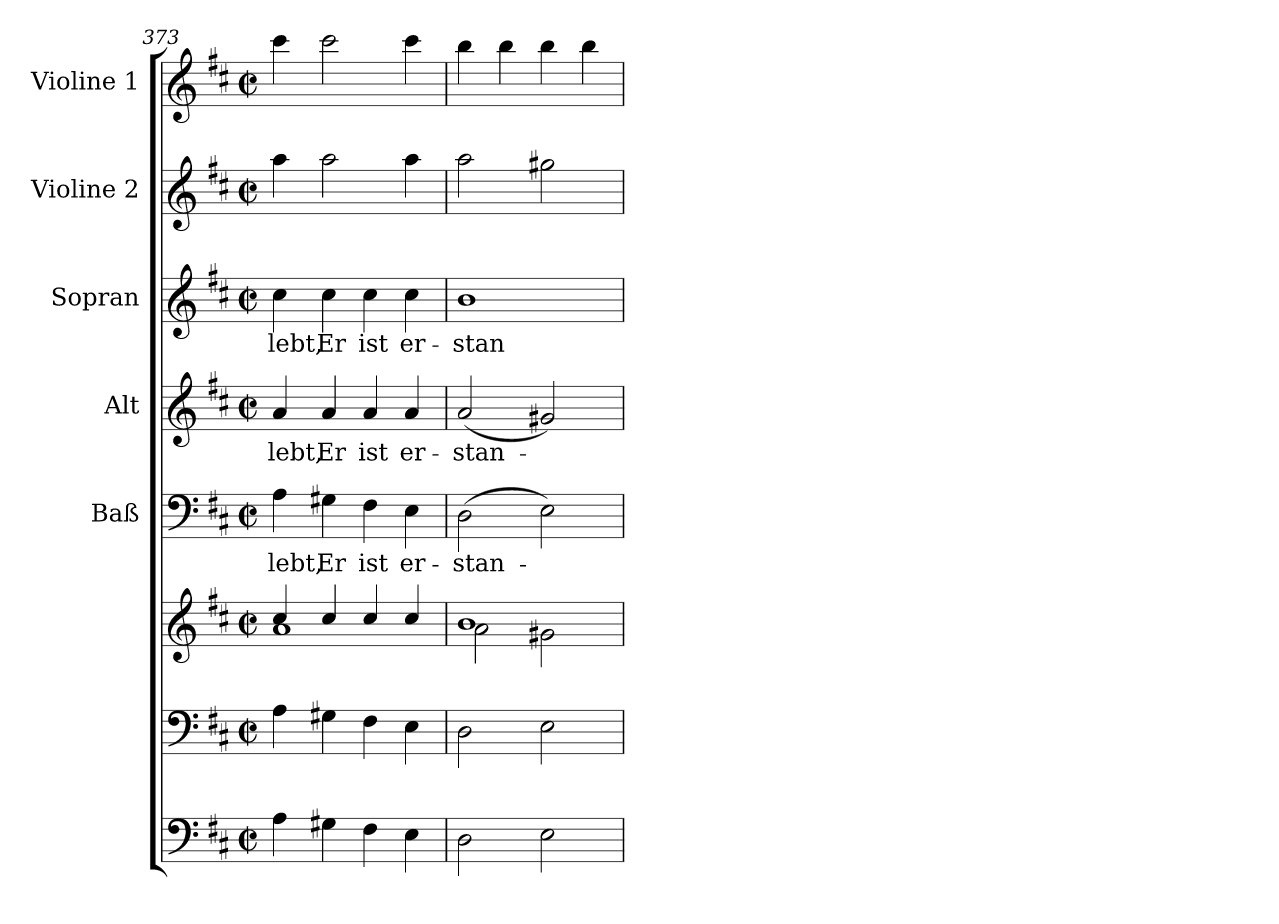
**kern	**kern	**kern	**kern	**text	**kern	**text	**kern	**text	**kern	**kern
*part7	*part6	*part6	*part5	*part5	*part4	*part4	*part3	*part3	*part2	*part1
*staff8	*staff7	*staff6	*staff5	*staff5	*staff4	*staff4	*staff3	*staff3	*staff2	*staff1
*	*	*	*I"Baß	*	*I"Alt	*	*I"Sopran	*	*I"Violine 2	*I"Violine 1
*	*	*	*	*	*	*	*	*	*I'Vln	*I'Vln
*clefF4	*clefF4	*clefG2	*clefF4	*	*clefG2	*	*clefG2	*	*clefG2	*clefG2
*ITrd7c12	*	*	*	*	*	*	*	*	*	*
*k[f#c#]	*k[f#c#]	*k[f#c#]	*k[f#c#]	*	*k[f#c#]	*	*k[f#c#]	*	*k[f#c#]	*k[f#c#]
*D:	*D:	*D:	*D:	*	*D:	*	*D:	*	*D:	*D:
*M2/2	*M2/2	*M2/2	*M2/2	*	*M2/2	*	*M2/2	*	*M2/2	*M2/2
*met(c|)	*met(c|)	*met(c|)	*met(c|)	*	*met(c|)	*	*met(c|)	*	*met(c|)	*met(c|)
=373	=373	=373	=373	=373	=373	=373	=373	=373	=373	=373
*	*	*^	*	*	*	*	*	*	*	*
!	!	!	!	!	!LO:LY:b	!	!LO:LY:b	!	!LO:LY:b	!	!
4AA\	4A\	4cc#/	1a	4A\	lebt,	4a/	lebt,	4cc#\	lebt,	4aa\	4ccc#\
!	!	!	!	!	!LO:LY:b	!	!LO:LY:b	!	!LO:LY:b	!	!
4GG#X\	4G#X\	4cc#/	.	4G#X\	Er	4a/	Er	4cc#\	Er	2aa\	2ccc#\
!	!	!	!	!	!LO:LY:b	!	!LO:LY:b	!	!LO:LY:b	!	!
4FF#\	4F#\	4cc#/	.	4F#\	ist	4a/	ist	4cc#\	ist	.	.
!	!	!	!	!	!LO:LY:b	!	!LO:LY:b	!	!LO:LY:b	!	!
4EE\	4E\	4cc#/	.	4E\	er-	4a/	er-	4cc#\	er-	4aa\	4ccc#\
!!LO:PB:g=z
=374	=374	=374	=374	=374	=374	=374	=374	=374	=374	=374	=374
!	!	!	!	!	!LO:LY:b	!	!LO:LY:b	!	!LO:LY:b	!	!
2DD\	2D\	1b	2a\	(>2D\	-stan-	(<2a/	-stan-	1b	-stan-	2aa\	4bb\
.	.	.	.	.	.	.	.	.	.	.	4bb\
2EE\	2E\	.	2g#X\	2E\)	.	2g#X/)	.	.	.	2gg#X\	4bb\
.	.	.	.	.	.	.	.	.	.	.	4bb\
*	*	*v	*v	*	*	*	*	*	*	*	*
=	=	=	=	=	=	=	=	=	=	=
*-	*-	*-	*-	*-	*-	*-	*-	*-	*-	*-
